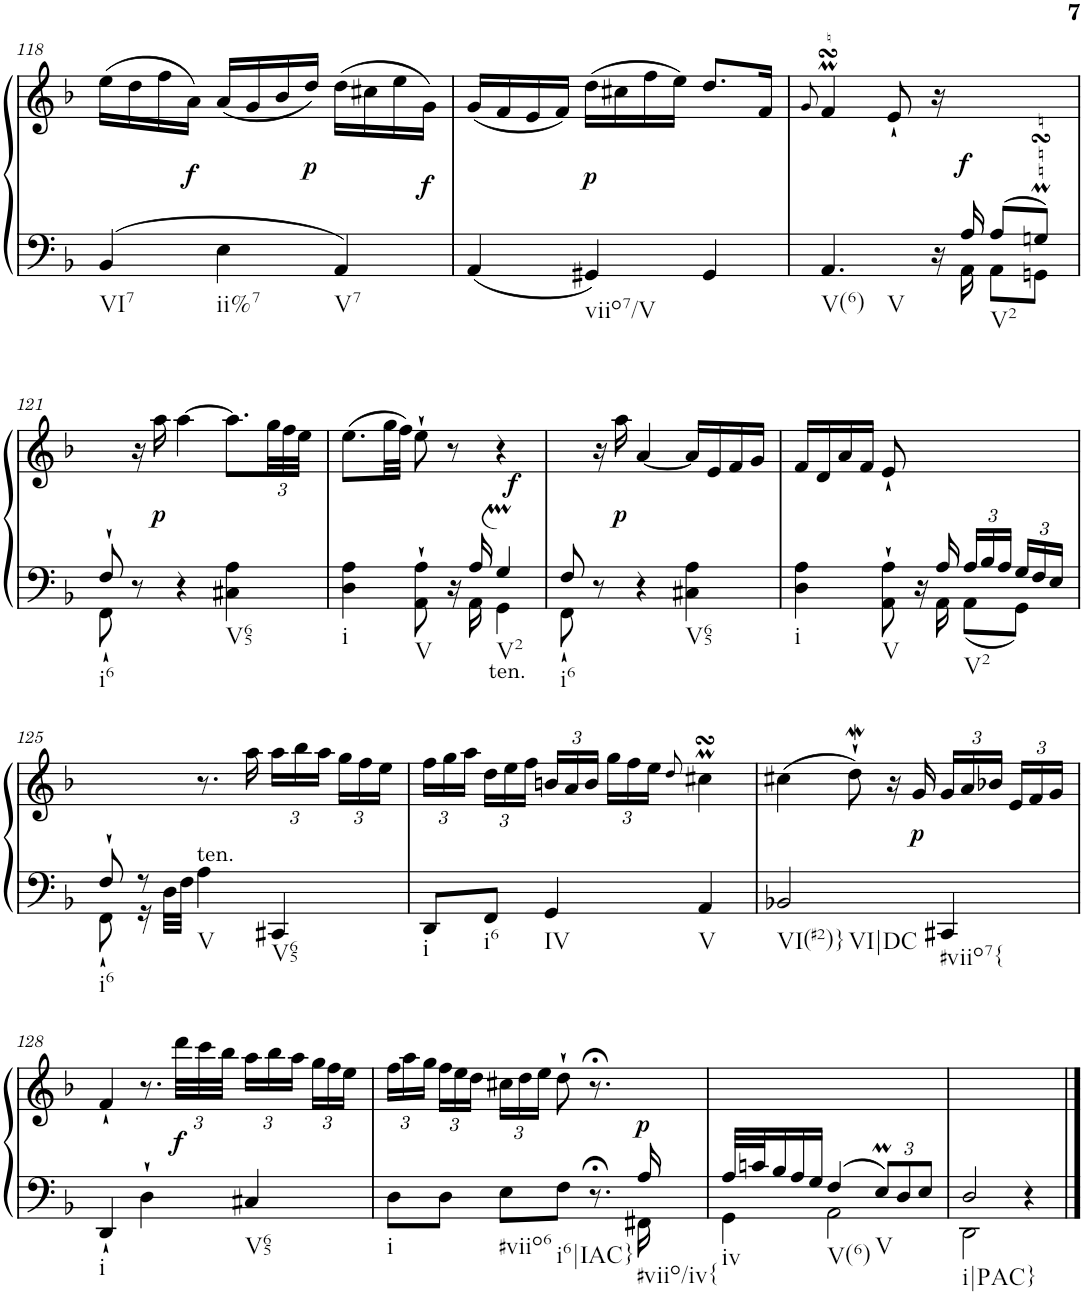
**kern	**kern	**dynam
*part1	*part1	*part1
*staff2	*staff1	*staff1/2
*I"Harpsichord	*	*
*I'Hch.	*	*
!!LO:PB:g=z
*clefF4	*clefG2	*
*k[b-]	*k[b-]	*
*M3/4	*M3/4	*
=118	=118	=118
4BB-/	(>16ee\LL	.
.	16dd\	.
.	16ff\	.
!	!	!LO:DY:b
.	16a\JJ)	f
4E\	(<16a/LL	.
.	16g/	.
.	16b-/	.
!	!	!LO:DY:b
.	16dd/JJ)	p
4AA/	(>16dd\LL	.
.	16cc#X\	.
.	16ee\	.
!	!	!LO:DY:b
.	16g\JJ)	f
=119	=119	=119
4AA/	(<16g/LL	.
.	16f/	.
.	16e/	.
.	16f/JJ)	.
!	!	!LO:DY:b
4GG#X/	(>16dd\LL	p
.	16cc#X\	.
.	16ff\	.
.	16ee\JJ)	.
4GG#/	8.dd/L	.
.	16f/Jk	.
=120	=120	=120
.	8qg/	.
*^	*	*
4.AA/	4..ryy	4fMsSSs/	.
.	.	8e`/	.
16r	.	16r	.
!	!	!	!LO:DY:a=2
16A/	16AA\	16ryy	f
8A/L	8AA\L	4ryy	.
8GnMsSSS/J	8GGn\J	.	.
!!LO:LB:g=z
=121	=121	=121	=121
8F``</	8FF\	8ryy	.
8r	2ryy	16r	.
!	!	!	!LO:DY:b
.	.	16aa\	p
4r	.	[4aa\	.
4C#X\ 4A\	.	8.aa\L]	.
.	8ryy	.	.
*	*	*Xbrackettup	*
.	.	48gg\LL	.
.	.	48ff\	.
.	.	48ee\JJJ	.
=122	=122	=122	=122
4D\ 4A\	4..ryy	(>8.ee\L	.
.	.	32gg\LL	.
.	.	32ff\JJJ)	.
8AA\` 8A\`	.	8ee`\	.
!	!	!	!LO:DY:b
16r	.	8r	f
16A/	16AA\	.	.
!LO:TX:b:t=ten.	!	!	!
4GM/	4GG\	4r	.
=123	=123	=123	=123
8F/	8FF`\	8ryy	.
8r	2ryy	16r	.
!	!	!	!LO:DY:b
.	.	16aa\	p
4r	.	[4a/	.
4C#X\ 4A\	.	16a/LL]	.
.	.	16e/	.
.	8ryy	16f/	.
.	.	16g/JJ	.
=124	=124	=124	=124
*	*^	*	*
4D\ 4A\	4..ryy	2ryy	16f/LL	.
.	.	.	16d/	.
.	.	.	16a/	.
.	.	.	16f/JJ	.
8AA\` 8A\`	.	.	8e`/	.
16r	.	.	4.ryy	.
16A/	16AA\	.	.	.
*Xbrackettup	*	*	*	*
24A/LL	4ryy	8AA\L	.	.
24B-/	.	.	.	.
24A/JJ	.	.	.	.
24G/LL	.	8GG\J	.	.
24F/	.	.	.	.
24E/JJ	.	.	.	.
*	*v	*v	*	*
!!LO:LB:g=z
=125	=125	=125	=125
8F`/	8FF`\	4ryy	.
8r	16r	.	.
.	32D\LLL	.	.
.	32F\JJJ	.	.
!LO:TX:a:t=ten.	!	!	!
2ryy	4A\	8.r	.
.	.	16aa\	.
.	4CC#X/	24aa\LL	.
.	.	24bb-\	.
.	.	24aa\JJ	.
.	.	24gg\LL	.
.	.	24ff\	.
.	.	24ee\JJ	.
*v	*v	*	*
=126	=126	=126
8DD/L	24ff\LL	.
.	24gg\	.
.	24aa\JJ	.
8FF/J	24dd\LL	.
.	24ee\	.
.	24ff\JJ	.
4GG/	24bn/LL	.
.	24a/	.
.	24b/JJ	.
.	24gg\LL	.
.	24ff\	.
.	24ee\JJ	.
.	8qdd/	.
4AA/	4cc#XmsSsS\	.
=127	=127	=127
2BB-X/	(>4cc#X\	.
.	8ddW`\)	.
.	16r	.
!	!	!LO:DY:b
.	16g/	p
4CC#X/	24g/LL	.
.	24a/	.
.	24b-X/JJ	.
.	24e/LL	.
.	24f/	.
.	24g/JJ	.
!!LO:LB:g=z
=128	=128	=128
4DD`/	4f`/	.
4D`\	8.r	.
!	!	!LO:DY:b
.	48ddd\LLL	f
.	48ccc\	.
.	48bb-\JJJ	.
4C#X/	24aa\LL	.
.	24bb-\	.
.	24aa\JJ	.
.	24gg\LL	.
.	24ff\	.
.	24ee\JJ	.
=129	=129	=129
*^	*	*
8D\L	8.ryy	24ff\LL	.
.	.	24aa\	.
.	.	24gg\JJ	.
8D\J	.	24ff\LL	.
.	.	24ee\	.
*v	*v	*	*
.	24dd\JJ	.
8E\L	24cc#X\LL	.
.	24dd\	.
.	24ee\JJ	.
8F\J	8dd`\	.
8.r;<	8.r;<	.
*^	*	*
!	!	!	!LO:DY:a=2
16A/	16FF#X\	16ryy	p
=130	=130	=130	=130
32A/LLL	4GG\	2.ryy	.
32cn/J	.	.	.
16B-/	.	.	.
16A/	.	.	.
16G/JJ	.	.	.
4F/	2AA\	.	.
12Em/L	.	.	.
12D/	.	.	.
12E/J	.	.	.
=131	=131	=131	=131
2D/	2DD\	2.ryy	.
4r	4ryy	.	.
*v	*v	*	*
==	==	==
*-	*-	*-
